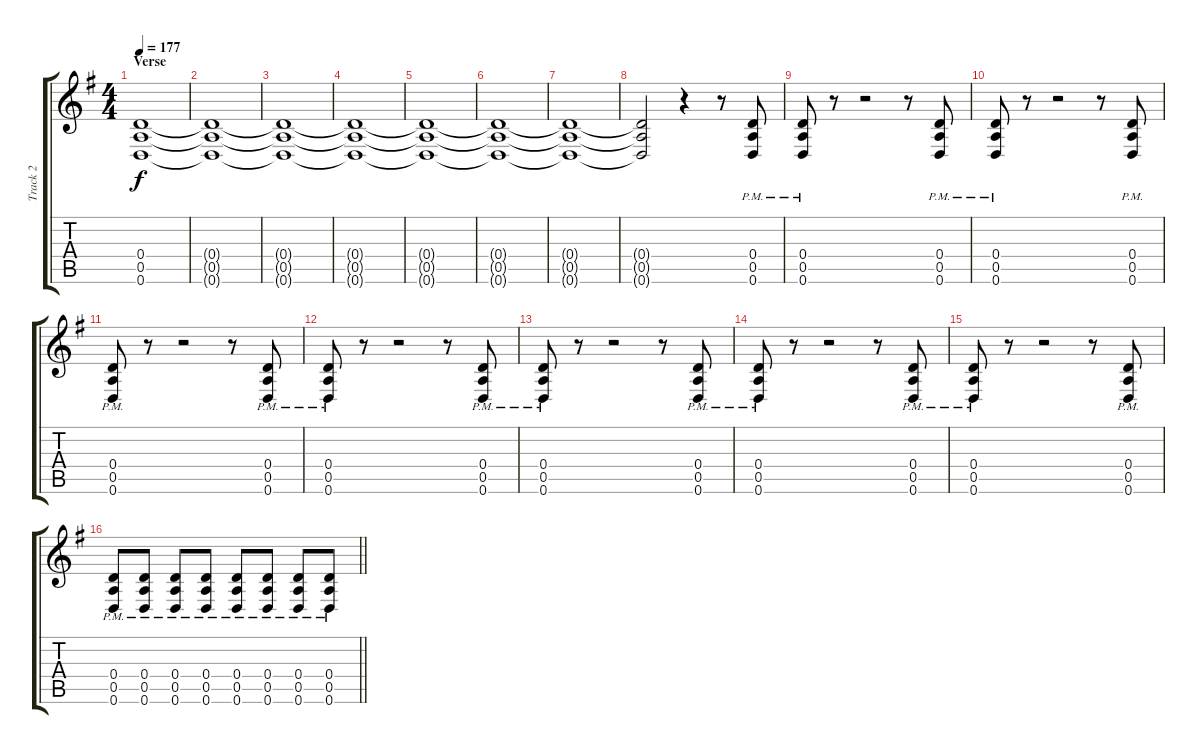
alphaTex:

\track ("Track 2" "Track 2") {instrument distortionguitar}
\staff {score tabs}
\tuning (E4 B3 G3 D3 A2 D2) {hide}
\ts (4 4)
\section ("" "Verse")
\tempo 177
\clef g2
\ks g
(0.4 0.5 0.6).1{dy f} |
(0.4{t} 0.5{t} 0.6{t}).1 |
(0.4{t} 0.5{t} 0.6{t}).1 |
(0.4{t} 0.5{t} 0.6{t}).1 |
(0.4{t} 0.5{t} 0.6{t}).1 |
(0.4{t} 0.5{t} 0.6{t}).1 |
(0.4{t} 0.5{t} 0.6{t}).1 |
(0.4{t} 0.5{t} 0.6{t}).2 r.4 r.8 (0.4{pm} 0.5{pm} 0.6{pm}).8 |
(0.4{pm} 0.5{pm} 0.6{pm}).8 r.8 r.2 r.8 (0.4{pm} 0.5{pm} 0.6{pm}).8 |
(0.4{pm} 0.5{pm} 0.6{pm}).8 r.8 r.2 r.8 (0.4{pm} 0.5{pm} 0.6{pm}).8 |
(0.4{pm} 0.5{pm} 0.6{pm}).8 r.8 r.2 r.8 (0.4{pm} 0.5{pm} 0.6{pm}).8 |
(0.4{pm} 0.5{pm} 0.6{pm}).8 r.8 r.2 r.8 (0.4{pm} 0.5{pm} 0.6{pm}).8 |
(0.4{pm} 0.5{pm} 0.6{pm}).8 r.8 r.2 r.8 (0.4{pm} 0.5{pm} 0.6{pm}).8 |
(0.4{pm} 0.5{pm} 0.6{pm}).8 r.8 r.2 r.8 (0.4{pm} 0.5{pm} 0.6{pm}).8 |
(0.4{pm} 0.5{pm} 0.6{pm}).8 r.8 r.2 r.8 (0.4{pm} 0.5{pm} 0.6{pm}).8 |
\barLineRight lightlight
(0.4{pm} 0.5{pm} 0.6{pm}).8 (0.4{pm} 0.5{pm} 0.6{pm}).8 (0.4{pm} 0.5{pm} 0.6{pm}).8 (0.4{pm} 0.5{pm} 0.6{pm}).8 (0.4{pm} 0.5{pm} 0.6{pm}).8 (0.4{pm} 0.5{pm} 0.6{pm}).8 (0.4{pm} 0.5{pm} 0.6{pm}).8 (0.4{pm} 0.5{pm} 0.6{pm}).8
